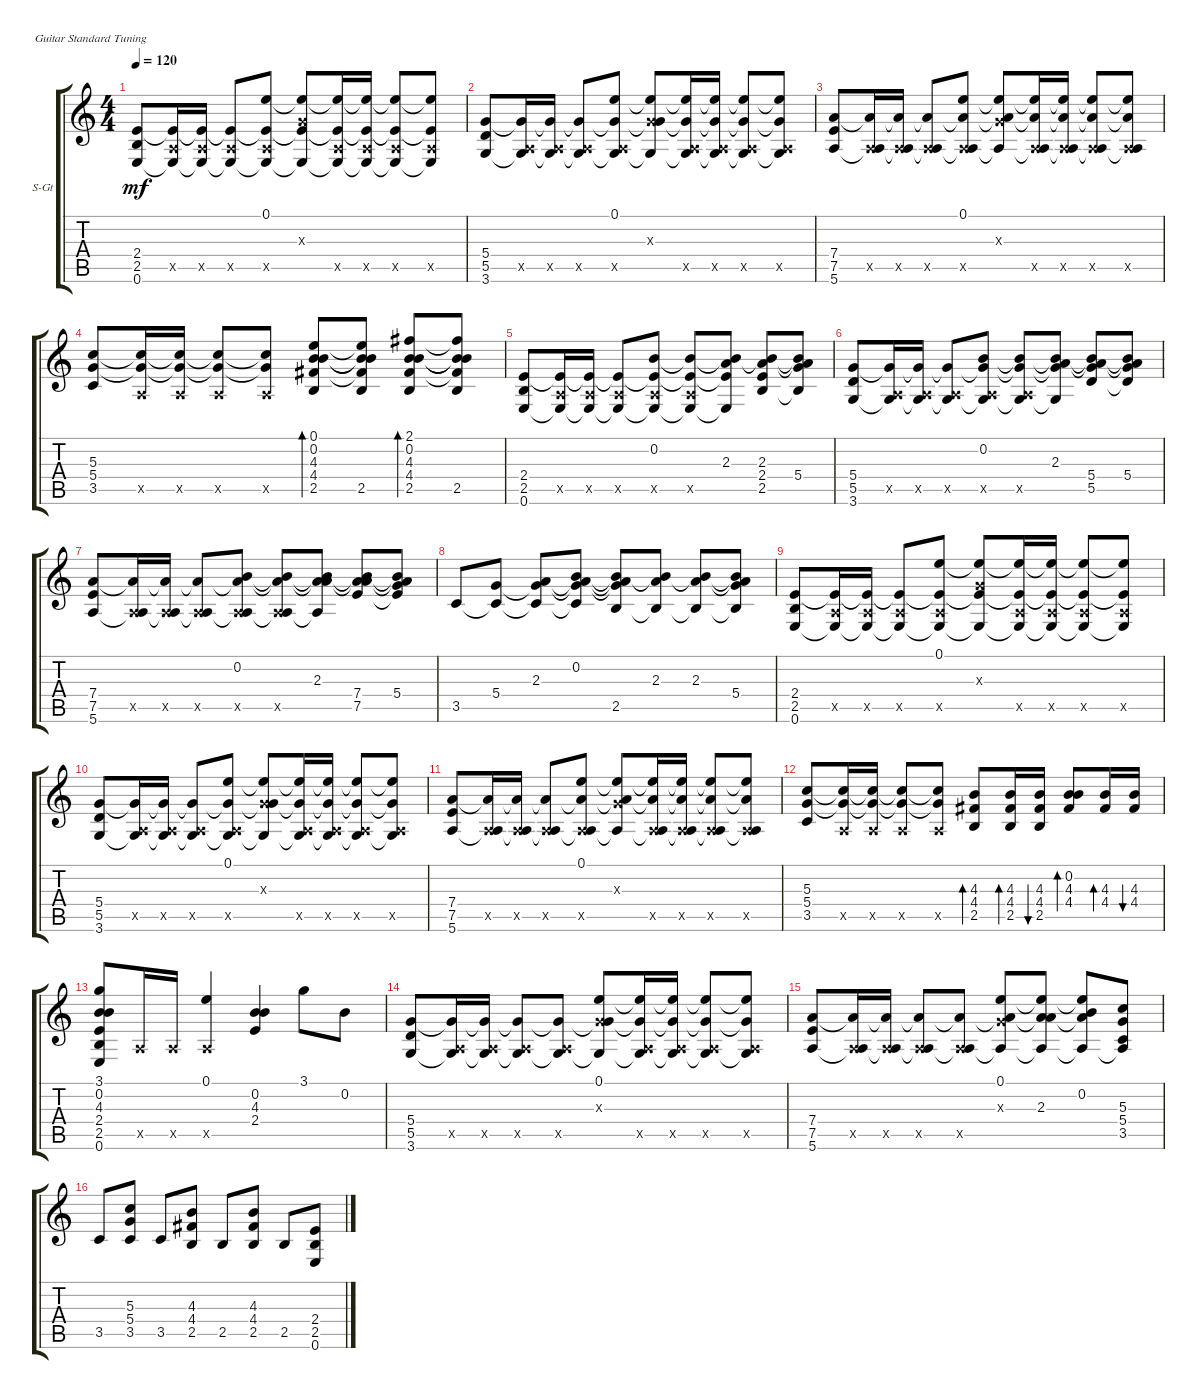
\defaultSystemsLayout 4
\bracketExtendMode groupsimilarinstruments
\firstSystemTrackNameOrientation horizontal
\otherSystemsTrackNameOrientation horizontal
\track ("Steel Guitar" "S-Gt") {instrument acousticguitarsteel}
\staff {score tabs}
\tuning (E4 B3 G3 D3 A2 E2)
\ts (4 4)
\tempo 120
\clef g2
\ks c
(2.4 2.5 0.6).8{dy mf} (0.5{x} 2.4{t} 0.6{t}).16 (0.5{x} 2.4{t} 0.6{t}).16 (0.5{x} 2.4{t} 0.6{t}).8 (0.5{x} 2.4{t} 0.6{t} 0.1).8 (0.3{x} 2.4{t} 0.6{t} 0.1{t}).8 (0.5{x} 2.4{t} 0.6{t} 0.1{t}).16 (0.5{x} 2.4{t} 0.6{t} 0.1{t}).16 (0.5{x} 2.4{t} 0.6{t} 0.1{t}).8 (0.5{x} 2.4{t} 0.6{t} 0.1{t}).8 |
(5.4 5.5 3.6).8 (0.5{x} 5.4{t} 3.6{t}).16 (0.5{x} 5.4{t} 3.6{t}).16 (0.5{x} 5.4{t} 3.6{t}).8 (0.5{x} 5.4{t} 3.6{t} 0.1).8 (0.3{x} 5.4{t} 3.6{t} 0.1{t}).8 (0.5{x} 5.4{t} 3.6{t} 0.1{t}).16 (0.5{x} 5.4{t} 3.6{t} 0.1{t}).16 (0.5{x} 5.4{t} 3.6{t} 0.1{t}).8 (0.5{x} 5.4{t} 3.6{t} 0.1{t}).8 |
(7.4 7.5 5.6).8 (0.5{x} 7.4{t} 5.6{t}).16 (0.5{x} 7.4{t} 5.6{t}).16 (0.5{x} 7.4{t} 5.6{t}).8 (0.5{x} 7.4{t} 5.6{t} 0.1).8 (0.3{x} 7.4{t} 5.6{t} 0.1{t}).8 (0.5{x} 7.4{t} 5.6{t} 0.1{t}).16 (0.5{x} 7.4{t} 5.6{t} 0.1{t}).16 (0.5{x} 7.4{t} 5.6{t} 0.1{t}).8 (0.5{x} 7.4{t} 5.6{t} 0.1{t}).8 |
(5.4 3.5 5.3).8 (0.5{x} 5.4{t} 5.3{t}).16 (0.5{x} 5.4{t} 5.3{t}).16 (0.5{x} 5.4{t} 5.3{t}).8 (0.5{x} 5.4{t} 5.3{t}).8 (2.5 4.4 4.3 0.2 0.1).8{bd 51} (2.5 4.4{t} 4.3{t} 0.2{t} 0.1{t}).8 (4.3 0.2 2.1 4.4 2.5).8{bd 51} (2.5 2.1{t} 0.2{t} 4.3{t} 4.4{t}).8 |
(2.4 2.5 0.6).8 (0.5{x} 2.4{t} 0.6{t}).16 (0.5{x} 2.4{t} 0.6{t}).16 (0.5{x} 2.4{t} 0.6{t}).8 (0.5{x} 0.2 2.4{t} 0.6{t}).8 (0.5{x} 2.4{t} 0.6{t} 0.2{t}).8 (2.3 2.4{t} 0.6{t} 0.2{t}).8 (2.4 2.5 2.3 0.2{t}).8 (5.4 0.2{t} 2.3{t} 2.5{t}).8 |
(5.4 5.5 3.6).8 (0.5{x} 3.6{t} 5.4{t}).16 (0.5{x} 3.6{t} 5.4{t}).16 (0.5{x} 3.6{t} 5.4{t}).8 (0.5{x} 0.2 3.6{t} 5.4{t}).8 (0.5{x} 3.6{t} 5.4{t} 0.2{t}).8 (2.3 3.6{t} 5.4{t} 0.2{t}).8 (5.4 5.5 0.2{t} 2.3{t}).8 (5.4 0.2{t} 2.3{t} 5.5{t}).8 |
(7.4 7.5 5.6).8 (0.5{x} 5.6{t} 7.4{t}).16 (0.5{x} 5.6{t} 7.4{t}).16 (0.5{x} 5.6{t} 7.4{t}).8 (0.5{x} 0.2 5.6{t} 7.4{t}).8 (0.5{x} 5.6{t} 7.4{t} 0.2{t}).8 (2.3 5.6{t} 7.4{t} 0.2{t}).8 (7.4 7.5 0.2{t} 2.3{t}).8 (5.4 0.2{t} 2.3{t} 7.5{t}).8 |
3.5.8 (5.4 3.5{t}).8 (2.3 3.5{t} 5.4{t}).8 (0.2 3.5{t} 5.4{t} 2.3{t}).8 (2.5 5.4{t} 2.3{t} 0.2{t}).8 (2.3 0.2{t} 2.5{t}).8 (2.3 0.2{t} 2.5{t}).8 (5.4 0.2{t} 2.3{t} 2.5{t}).8 |
(2.4 2.5 0.6).8 (0.5{x} 2.4{t} 0.6{t}).16 (0.5{x} 2.4{t} 0.6{t}).16 (0.5{x} 2.4{t} 0.6{t}).8 (0.5{x} 2.4{t} 0.6{t} 0.1).8 (0.3{x} 2.4{t} 0.6{t} 0.1{t}).8 (0.5{x} 2.4{t} 0.6{t} 0.1{t}).16 (0.5{x} 2.4{t} 0.6{t} 0.1{t}).16 (0.5{x} 2.4{t} 0.6{t} 0.1{t}).8 (0.5{x} 2.4{t} 0.6{t} 0.1{t}).8 |
(5.4 5.5 3.6).8 (0.5{x} 5.4{t} 3.6{t}).16 (0.5{x} 5.4{t} 3.6{t}).16 (0.5{x} 5.4{t} 3.6{t}).8 (0.5{x} 5.4{t} 3.6{t} 0.1).8 (0.3{x} 5.4{t} 3.6{t} 0.1{t}).8 (0.5{x} 5.4{t} 3.6{t} 0.1{t}).16 (0.5{x} 5.4{t} 3.6{t} 0.1{t}).16 (0.5{x} 5.4{t} 3.6{t} 0.1{t}).8 (0.5{x} 5.4{t} 3.6{t} 0.1{t}).8 |
(7.4 7.5 5.6).8 (0.5{x} 7.4{t} 5.6{t}).16 (0.5{x} 7.4{t} 5.6{t}).16 (0.5{x} 7.4{t} 5.6{t}).8 (0.5{x} 7.4{t} 5.6{t} 0.1).8 (0.3{x} 7.4{t} 5.6{t} 0.1{t}).8 (0.5{x} 7.4{t} 5.6{t} 0.1{t}).16 (0.5{x} 7.4{t} 5.6{t} 0.1{t}).16 (0.5{x} 7.4{t} 5.6{t} 0.1{t}).8 (0.5{x} 7.4{t} 5.6{t} 0.1{t}).8 |
(5.4 3.5 5.3).8 (0.5{x} 5.3{t} 5.4{t}).16 (0.5{x} 5.3{t} 5.4{t}).16 (0.5{x} 5.3{t} 5.4{t}).8 (0.5{x} 5.3{t} 5.4{t}).8 (4.3 4.4 2.5).8{bd 83} (2.5 4.4 4.3).16{bd 55} (2.5 4.3 4.4).16{bu 54} (0.2 4.3 4.4).8{bd 95} (4.3 4.4).16{bd 59} (4.4 4.3).16{bu 58} |
(3.1 0.2 4.3 2.4 2.5 0.6).8 0.5{x}.16 0.5{x}.16 (0.5{x} 0.1).4 (2.4 4.3 0.2).4 3.1.8 0.2.8 |
(5.4 5.5 3.6).8 (0.5{x} 5.4{t} 3.6{t}).16 (0.5{x} 5.4{t} 3.6{t}).16 (0.5{x} 5.4{t} 3.6{t}).8 (0.5{x} 5.4{t} 3.6{t}).8 (0.3{x} 5.4{t} 3.6{t} 0.1).8 (0.5{x} 5.4{t} 3.6{t} 0.1{t}).16 (0.5{x} 5.4{t} 3.6{t} 0.1{t}).16 (0.5{x} 5.4{t} 3.6{t} 0.1{t}).8 (0.5{x} 5.4{t} 3.6{t} 0.1{t}).8 |
(7.4 7.5 5.6).8 (0.5{x} 7.4{t} 5.6{t}).16 (0.5{x} 7.4{t} 5.6{t}).16 (0.5{x} 7.4{t} 5.6{t}).8 (0.5{x} 7.4{t} 5.6{t}).8 (0.3{x} 7.4{t} 5.6{t} 0.1).8 (7.4{t} 5.6{t} 0.1{t} 2.3).8 (7.4{t} 5.6{t} 0.1{t} 0.2).8 (5.6{t} 3.5 5.4 5.3).8 |
3.5.8 (3.5 5.4 5.3).8 3.5.8 (2.5 4.4 4.3).8 2.5.8 (2.5 4.4 4.3).8 2.5.8 (0.6 2.5 2.4).8
